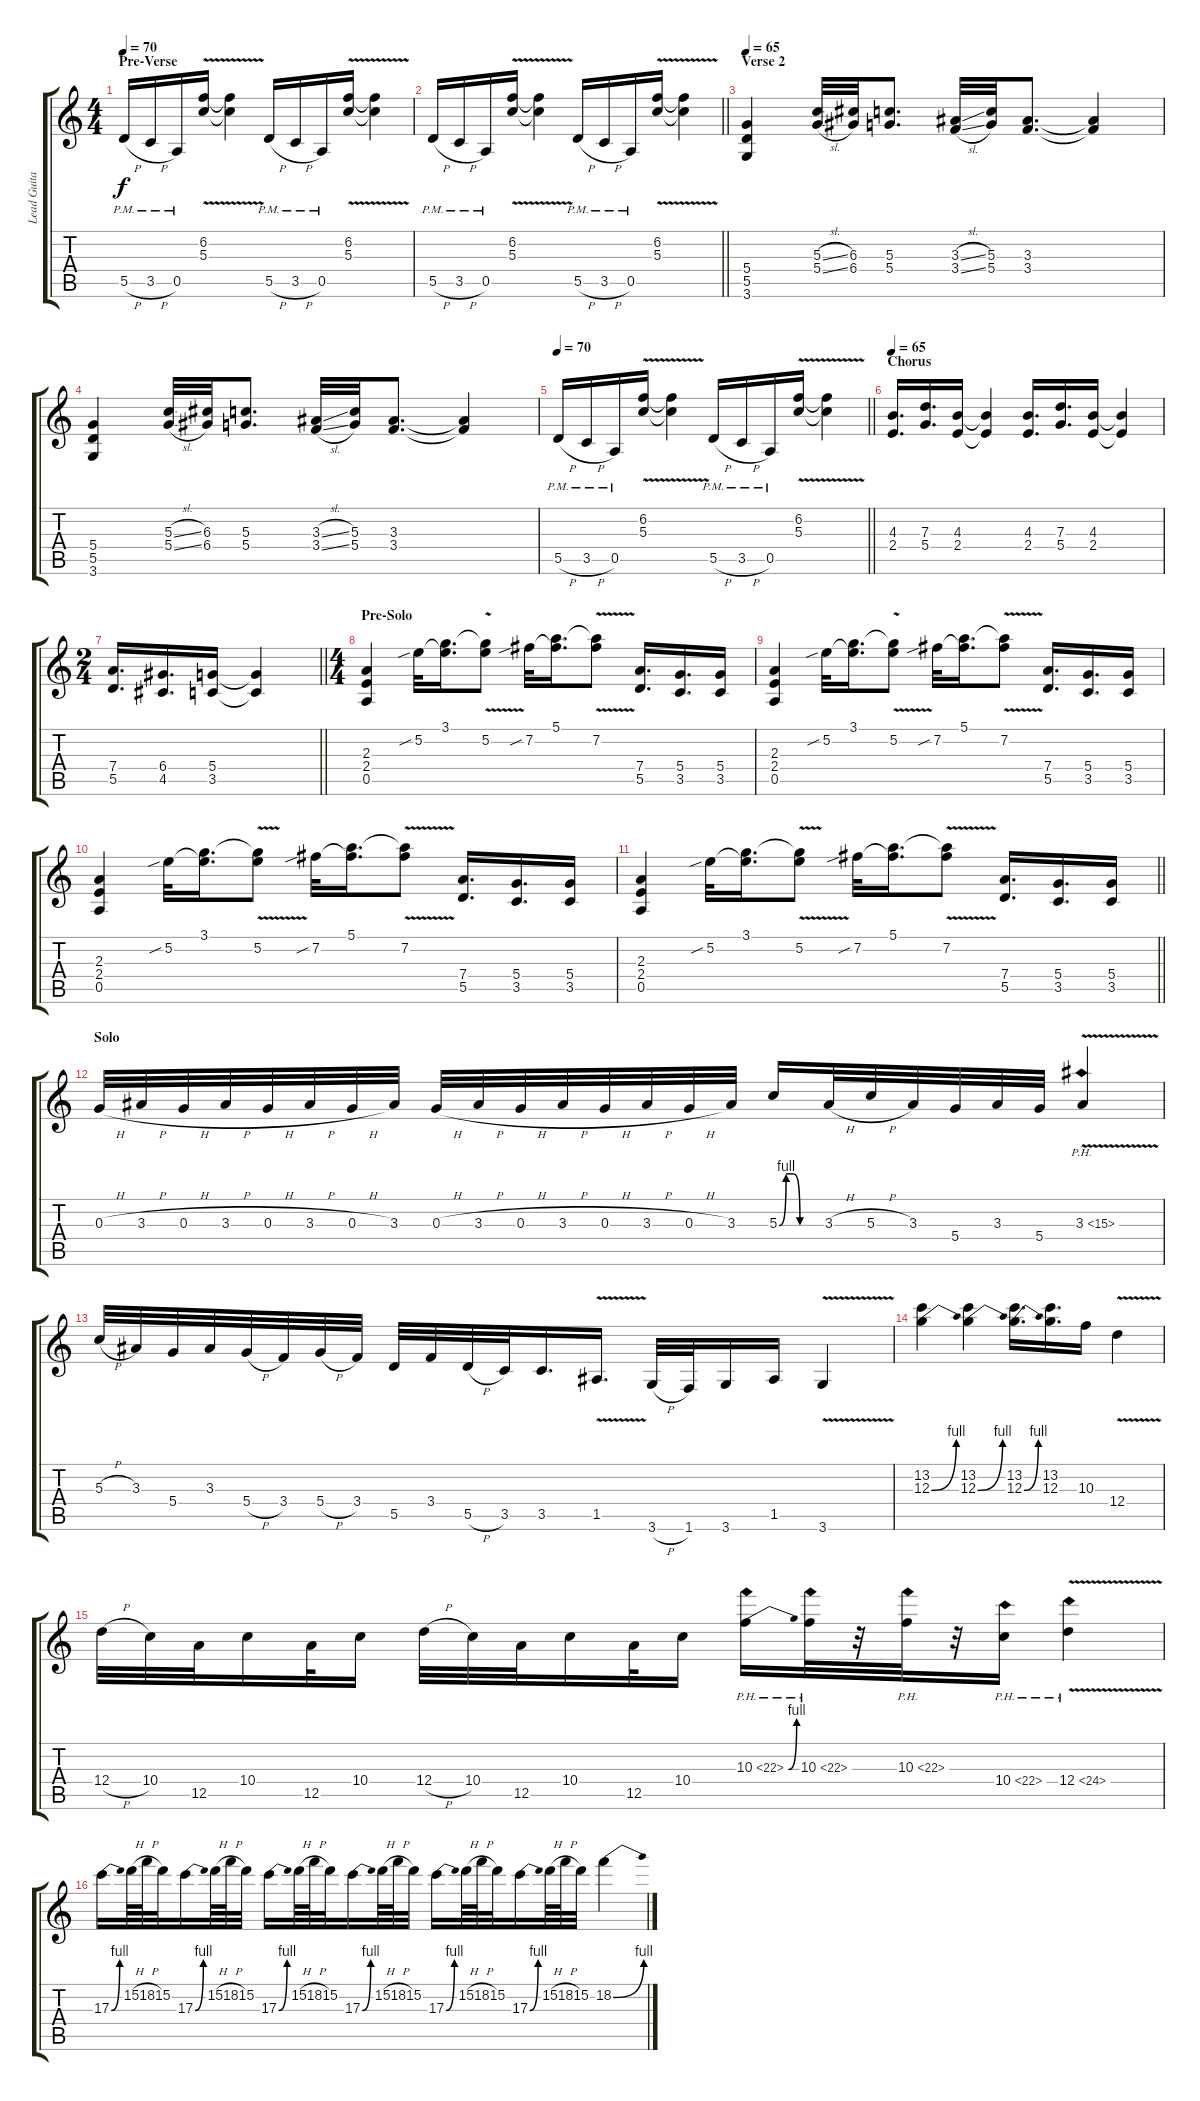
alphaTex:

\track ("Lead Guitar" "Lead Guita") {instrument distortionguitar}
\staff {score tabs}
\tuning (E4 B3 G3 D3 A2 E2) {hide}
\ts (4 4)
\section ("" "Pre-Verse")
\tempo 70
\clef g2
\ks c
5.5{h pm}.16{dy f} 3.5{h pm}.16 0.5{pm}.16 (6.2{v} 5.3{v}).16 (6.2{t} 5.3{t}).4 5.5{h pm}.16 3.5{h pm}.16 0.5{pm}.16 (6.2{v} 5.3{v}).16 (6.2{t} 5.3{t}).4 |
\barLineRight lightlight
5.5{h pm}.16 3.5{h pm}.16 0.5{pm}.16 (6.2{v} 5.3{v}).16 (6.2{t} 5.3{t}).4 5.5{h pm}.16 3.5{h pm}.16 0.5{pm}.16 (6.2{v} 5.3{v}).16 (6.2{t} 5.3{t}).4 |
\section ("" "Verse 2")
\tempo 65
(5.4 5.5 3.6).4 (5.3{sl} 5.4{sl}).32 (6.3 6.4).32 (5.3 5.4).8{d} (3.3{sl} 3.4{sl}).32 (5.3 5.4).32 (3.3 3.4).8{d} (3.3{t} 3.4{t}).4 |
(5.4 5.5 3.6).4 (5.3{sl} 5.4{sl}).32 (6.3 6.4).32 (5.3 5.4).8{d} (3.3{sl} 3.4{sl}).32 (5.3 5.4).32 (3.3 3.4).8{d} (3.3{t} 3.4{t}).4 |
\tempo 70
\barLineRight lightlight
5.5{h pm}.16 3.5{h pm}.16 0.5{pm}.16 (6.2{v} 5.3{v}).16 (6.2{t} 5.3{t}).4 5.5{h pm}.16 3.5{h pm}.16 0.5{pm}.16 (6.2{v} 5.3{v}).16 (6.2{t} 5.3{t}).4 |
\section ("" "Chorus")
\tempo 65
(4.3 2.4).16{d} (7.3 5.4).16{d} (4.3 2.4).16 (4.3{t} 2.4{t}).4 (4.3 2.4).16{d} (7.3 5.4).16{d} (4.3 2.4).16 (4.3{t} 2.4{t}).4 |
\ts (2 4)
\barLineRight lightlight
(7.4 5.5).16{d} (6.4 4.5).16{d} (5.4 3.5).16 (5.4{t} 3.5{t}).4 |
\ts (4 4)
\section ("" "Pre-Solo")
(2.3 2.4 0.5).4 5.2{sib}.32 (3.1 5.2{t}).16{d} (3.1{t} 5.2{v}).8 7.2{sib}.32 (5.1 7.2{t}).16{d} (5.1{t} 7.2{v}).8 (7.4 5.5).16{d} (5.4 3.5).16{d} (5.4 3.5).16 |
(2.3 2.4 0.5).4 5.2{sib}.32 (3.1 5.2{t}).16{d} (3.1{t} 5.2{v}).8 7.2{sib}.32 (5.1 7.2{t}).16{d} (5.1{t} 7.2{v}).8 (7.4 5.5).16{d} (5.4 3.5).16{d} (5.4 3.5).16 |
(2.3 2.4 0.5).4 5.2{sib}.32 (3.1 5.2{t}).16{d} (3.1{t} 5.2{v}).8 7.2{sib}.32 (5.1 7.2{t}).16{d} (5.1{t} 7.2{v}).8 (7.4 5.5).16{d} (5.4 3.5).16{d} (5.4 3.5).16 |
\barLineRight lightlight
(2.3 2.4 0.5).4 5.2{sib}.32 (3.1 5.2{t}).16{d} (3.1{t} 5.2{v}).8 7.2{sib}.32 (5.1 7.2{t}).16{d} (5.1{t} 7.2{v}).8 (7.4 5.5).16{d} (5.4 3.5).16{d} (5.4 3.5).16 |
\section ("" "Solo")
0.3{h}.32 3.3{h}.32 0.3{h}.32 3.3{h}.32 0.3{h}.32 3.3{h}.32 0.3{h}.32 3.3.32 0.3{h}.32 3.3{h}.32 0.3{h}.32 3.3{h}.32 0.3{h}.32 3.3{h}.32 0.3{h}.32 3.3.32 5.3{be (custom 0 0 10 4 20 4 30 0 60 0)}.16 3.3{h}.32 5.3{h}.32 3.3.32 5.4.32 3.3.32 5.4.32 3.3{ph 12 v}.4 |
5.3{h}.32 3.3.32 5.4.32 3.3.32 5.4{h}.32 3.4.32 5.4{h}.32 3.4.32 5.5.32 3.4.32 5.5{h}.32 3.5.32 3.5.16{d} 1.5{v}.16{d} 3.6{h}.32 1.6.32 3.6.16 1.5.16 3.6{v}.4 |
(13.2 12.3{be (bend 0 0 60 4)}).4 (13.2 12.3{be (bend 0 0 60 4)}).4 (13.2 12.3{be (bend 0 0 60 4)}).16{d} (13.2 12.3).16{d} 10.3.16 12.4{v}.4 |
12.4{h}.32 10.4.32 12.5.32 10.4.16 12.5.32 10.4.16 12.4{h}.32 10.4.32 12.5.32 10.4.16 12.5.32 10.4.16 10.3{be (bend 0 0 60 4) ph 12}.16 10.3{ph 12}.32 r.32 10.3{ph 12}.32 r.32 10.4{ph 12}.16 12.4{ph 12 v}.4 |
17.3{be (bend 0 0 60 4)}.16 15.2{h}.64 18.2{h}.64 15.2.32 17.3{be (bend 0 0 60 4)}.16 15.2{h}.64 18.2{h}.64 15.2.32 17.3{be (bend 0 0 60 4)}.16 15.2{h}.64 18.2{h}.64 15.2.32 17.3{be (bend 0 0 60 4)}.16 15.2{h}.64 18.2{h}.64 15.2.32 17.3{be (bend 0 0 60 4)}.16 15.2{h}.64 18.2{h}.64 15.2.32 17.3{be (bend 0 0 60 4)}.16 15.2{h}.64 18.2{h}.64 15.2.32 18.2{be (bend 0 0 60 4)}.4
